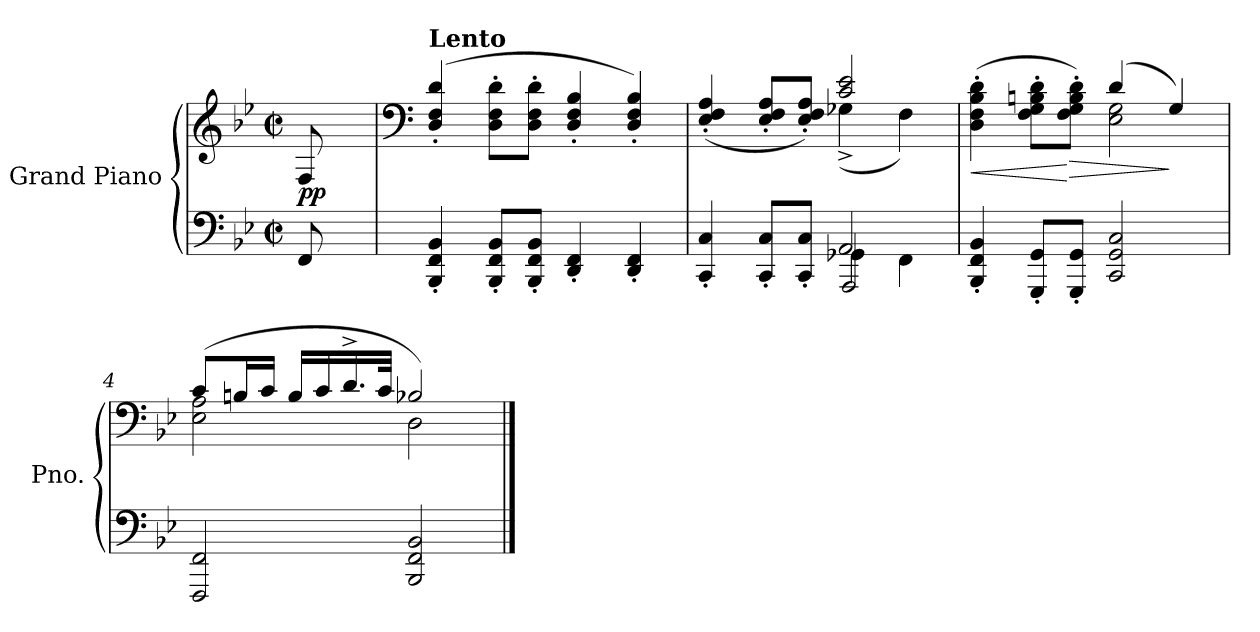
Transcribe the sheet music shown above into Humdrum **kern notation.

**kern	**kern	**dynam
*part1	*part1	*part1
*staff2	*staff1	*staff1/2
*I"Grand Piano	*	*
*I'Pno.	*	*
*clefF4	*clefG2	*
*k[b-e-]	*k[b-e-]	*
*M2/2	*M2/2	*
*met(c|)	*met(c|)	*
=	=	=
!	!	!LO:DY:b
8FF/	8F/	pp
8ryy	8ryy	.
=1	=1	=1
*	*clefF4	*
!	!LO:TX:a:B:t=Lento	!
4BBB-/' 4FF/' 4BB-/'	(>4D/' 4F/' 4d/'	.
8BBB-/' 8FF/' 8BB-/'L	8D\' 8F\' 8d\'L	.
8BBB-/' 8FF/' 8BB-/'J	8D\' 8F\' 8d\'J	.
4DD/' 4FF/'	4D/' 4F/' 4B-/'	.
4DD/' 4FF/'	4D/' 4F/' 4B-/')	.
=2	=2	=2
*^	*^	*
*	*^	*	*	*
4CC/' 4C/'	2ryy	2ryy	(<4E-/' 4F/' 4A/'	2ryy	.
8CC/' 8C/'L	.	.	8E-/' 8F/' 8A/'L	.	.
8CC/' 8C/'J	.	.	8E-/' 8F/' 8A/'J)	.	.
2AA/	4GG-X\	2AAA/	2c/ 2e-/	(<4G-X^\	.
.	4FF\	.	.	4F\)	.
*	*v	*v	*	*	*
=3	=3	=3	=3	=3
!	!	!	!	!LO:HP:b
*v	*v	*	*	*
4BBB-/' 4FF/' 4BB-/'	(>4D\' 4F\' 4B-\' 4d\'	2ryy	<
8GGG/' 8GG/'L	8F\' 8G\' 8Bn\' 8d\'L	.	.
!	!	!	!LO:HP:n=1:b
8GGG/' 8GG/'J	8F\' 8G\' 8B\' 8d\'J)	.	[ >
2CC/ 2GG/ 2C/	(>4d/	2E-\ 2G\	.
.	4G/)	.	]
=4	=4	=4	=4
2FFF/ 2FF/	(>8c/L	2E-\ 2A\	.
.	16Bn/L	.	.
.	16c/JJ	.	.
.	16B/LL	.	.
.	16c/	.	.
.	16.d^/	.	.
.	32c/JJk	.	.
2BBB-/ 2FF/ 2BB-/	2B-X/)	2D\	.
*	*v	*v	*
==	==	==
*-	*-	*-
